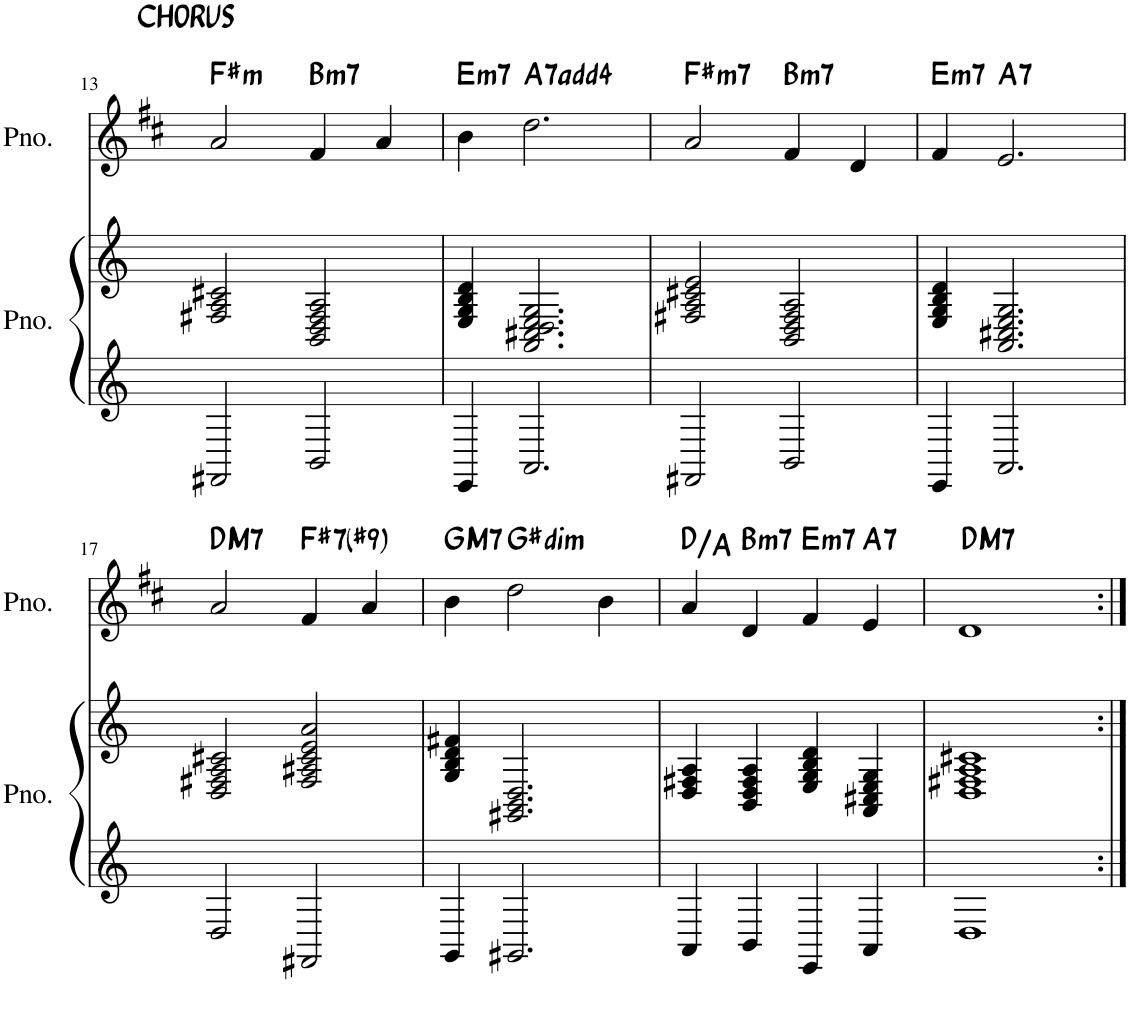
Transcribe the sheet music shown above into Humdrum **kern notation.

**kern	**kern	**kern	**harte
*part2	*part2	*part1	*part1
*staff3	*staff2	*staff1	*
*I"Piano	*	*I"Piano	*
*I'Pno.	*	*I'Pno.	*
!!LO:PB:g=z
*clefG2	*clefG2	*clefG2	*
*k[]	*k[]	*k[f#c#]	*
*M4/4	*M4/4	*M4/4	*
=13	=13	=13	=13
!	!	!LO:TX:a:B:t=CHORUS	!LO:H:kt=m
2FF#X/	2F#X/ 2A/ 2c#X/	2a/	F#:min
!	!	!	!LO:H:kt=m7
2BB/	2BB/ 2D/ 2F#/ 2A/	4f#/	B:min7
.	.	4a/	.
=14	=14	=14	=14
!	!	!	!LO:H:kt=m7
4EE/	4E/ 4G/ 4B/ 4d/	4b\	E:min7
!	!	!	!LO:H:kt=7
2.AA/	2.AA/ 2.C#X/ 2.D/ 2.E/ 2.G/	2.dd\	A:7(4)
=15	=15	=15	=15
!	!	!	!LO:H:kt=m7
2FF#X/	2F#X/ 2A/ 2c#X/ 2e/	2a/	F#:min7
!	!	!	!LO:H:kt=m7
2BB/	2BB/ 2D/ 2F#/ 2A/	4f#/	B:min7
.	.	4d/	.
=16	=16	=16	=16
!	!	!	!LO:H:kt=m7
4EE/	4E/ 4G/ 4B/ 4d/	4f#/	E:min7
!	!	!	!LO:H:kt=7
2.AA/	2.AA/ 2.C#X/ 2.E/ 2.G/	2.e/	A:7
!!LO:LB:g=z
=17	=17	=17	=17
!	!	!	!LO:H:kt=M7
2D/	2D/ 2F#X/ 2A/ 2c#X/	2a/	D:maj7
!	!	!	!LO:H:kt=7
2FF#X/	2F#/ 2A#X/ 2c#/ 2e/ 2a/	4f#/	F#:7(#9)
.	.	4a/	.
=18	=18	=18	=18
!	!	!	!LO:H:kt=M7
4GG/	4G/ 4B/ 4d/ 4f#X/	4b\	G:maj7
!	!	!	!LO:H:kt=dim
2.GG#X/	2.GG#X/ 2.BB/ 2.D/	2dd\	G#:dim
.	.	4b\	.
=19	=19	=19	=19
4AA/	4D/ 4F#X/ 4A/	4a/	D:maj/5
!	!	!	!LO:H:kt=m7
4BB/	4BB/ 4D/ 4F#/ 4A/	4d/	B:min7
!	!	!	!LO:H:kt=m7
4EE/	4E/ 4G/ 4B/ 4d/	4f#/	E:min7
!	!	!	!LO:H:kt=7
4AA/	4AA/ 4C#X/ 4E/ 4G/	4e/	A:7
=20	=20	=20	=20
!	!	!	!LO:H:kt=M7
1D	1D 1F#X 1A 1c#X	1d	D:maj7
=:|!	=:|!	=:|!	=:|!
*-	*-	*-	*-
